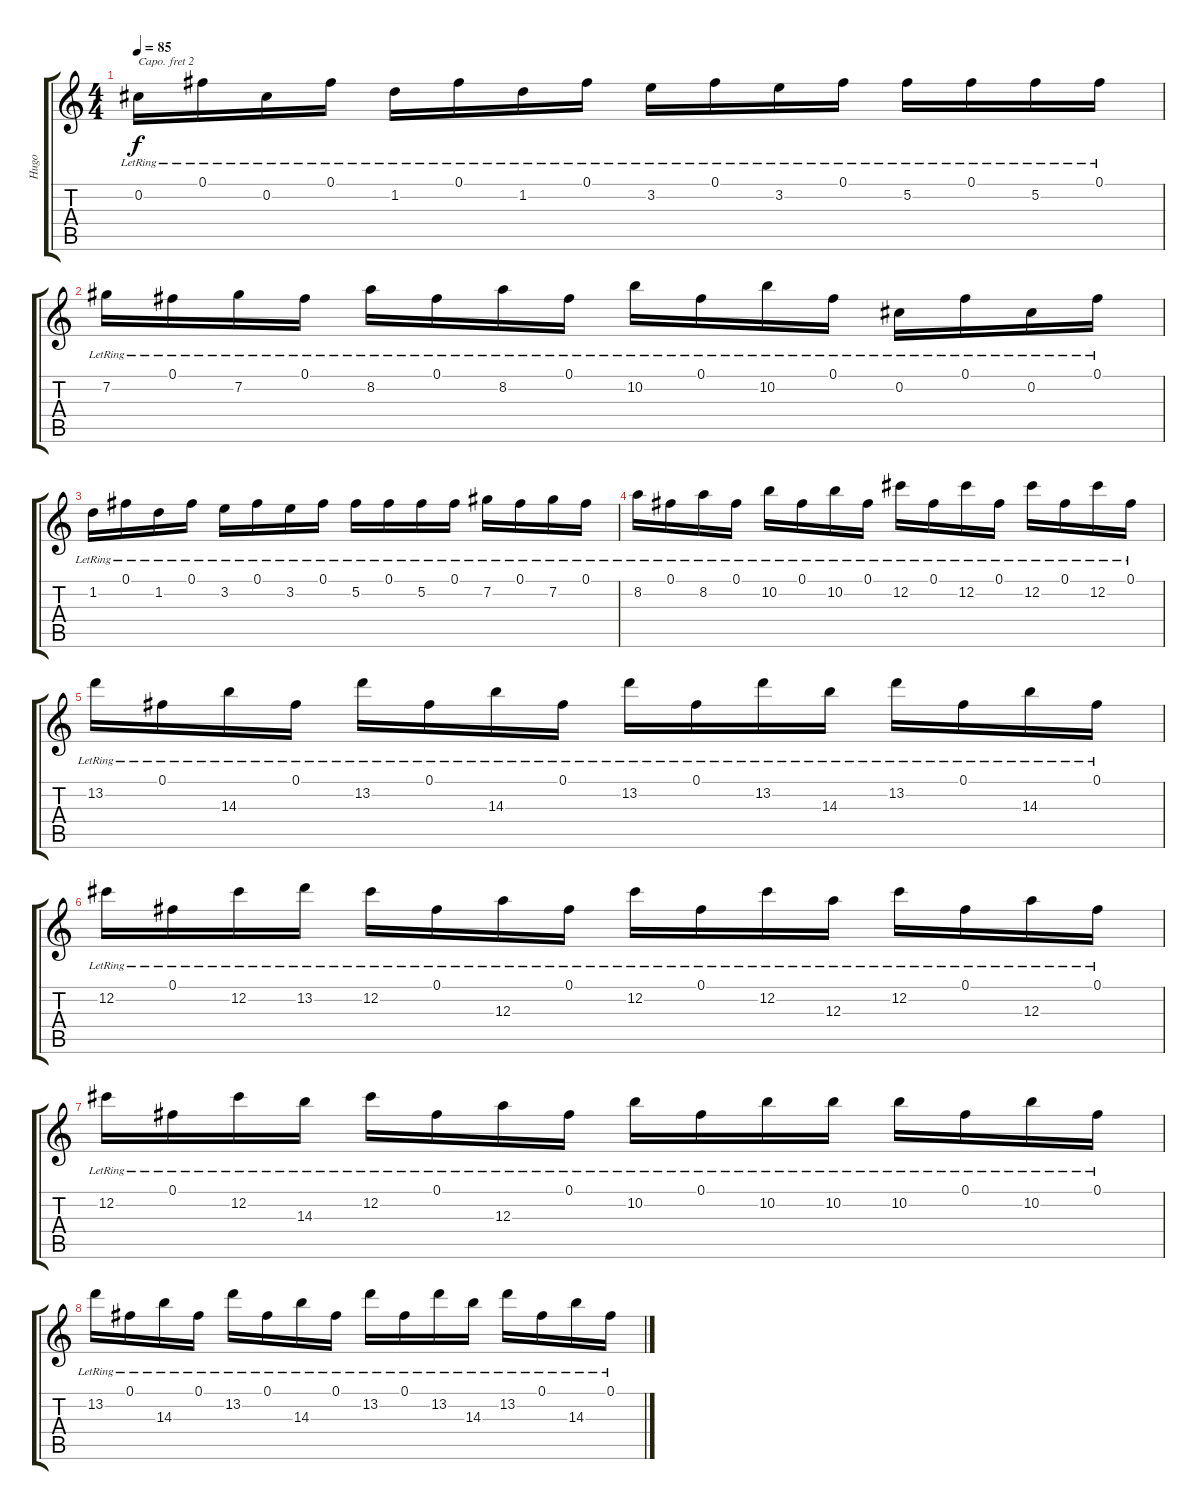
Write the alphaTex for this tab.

\track ("Hugo" "Hugo") {instrument acousticguitarsteel}
\staff {score tabs}
\capo 2
\tuning (E4 B3 G3 D3 A2 E2) {hide}
\ts (4 4)
\tempo 85
\clef g2
\ks c
0.2{lr}.16{dy f} 0.1{lr}.16 0.2{lr}.16 0.1{lr}.16 1.2{lr}.16 0.1{lr}.16 1.2{lr}.16 0.1{lr}.16 3.2{lr}.16 0.1{lr}.16 3.2{lr}.16 0.1{lr}.16 5.2{lr}.16 0.1{lr}.16 5.2{lr}.16 0.1{lr}.16 |
7.2{lr}.16 0.1{lr}.16 7.2{lr}.16 0.1{lr}.16 8.2{lr}.16 0.1{lr}.16 8.2{lr}.16 0.1{lr}.16 10.2{lr}.16 0.1{lr}.16 10.2{lr}.16 0.1{lr}.16 0.2{lr}.16 0.1{lr}.16 0.2{lr}.16 0.1{lr}.16 |
1.2{lr}.16 0.1{lr}.16 1.2{lr}.16 0.1{lr}.16 3.2{lr}.16 0.1{lr}.16 3.2{lr}.16 0.1{lr}.16 5.2{lr}.16 0.1{lr}.16 5.2{lr}.16 0.1{lr}.16 7.2{lr}.16 0.1{lr}.16 7.2{lr}.16 0.1{lr}.16 |
8.2{lr}.16 0.1{lr}.16 8.2{lr}.16 0.1{lr}.16 10.2{lr}.16 0.1{lr}.16 10.2{lr}.16 0.1{lr}.16 12.2{lr}.16 0.1{lr}.16 12.2{lr}.16 0.1{lr}.16 12.2{lr}.16 0.1{lr}.16 12.2{lr}.16 0.1{lr}.16 |
13.2{lr}.16 0.1{lr}.16 14.3{lr}.16 0.1{lr}.16 13.2{lr}.16 0.1{lr}.16 14.3{lr}.16 0.1{lr}.16 13.2{lr}.16 0.1{lr}.16 13.2{lr}.16 14.3{lr}.16 13.2{lr}.16 0.1{lr}.16 14.3{lr}.16 0.1{lr}.16 |
12.2{lr}.16 0.1{lr}.16 12.2{lr}.16 13.2{lr}.16 12.2{lr}.16 0.1{lr}.16 12.3{lr}.16 0.1{lr}.16 12.2{lr}.16 0.1{lr}.16 12.2{lr}.16 12.3{lr}.16 12.2{lr}.16 0.1{lr}.16 12.3{lr}.16 0.1{lr}.16 |
12.2{lr}.16 0.1{lr}.16 12.2{lr}.16 14.3{lr}.16 12.2{lr}.16 0.1{lr}.16 12.3{lr}.16 0.1{lr}.16 10.2{lr}.16 0.1{lr}.16 10.2{lr}.16 10.2{lr}.16 10.2{lr}.16 0.1{lr}.16 10.2{lr}.16 0.1{lr}.16 |
13.2{lr}.16 0.1{lr}.16 14.3{lr}.16 0.1{lr}.16 13.2{lr}.16 0.1{lr}.16 14.3{lr}.16 0.1{lr}.16 13.2{lr}.16 0.1{lr}.16 13.2{lr}.16 14.3{lr}.16 13.2{lr}.16 0.1{lr}.16 14.3{lr}.16 0.1{lr}.16
